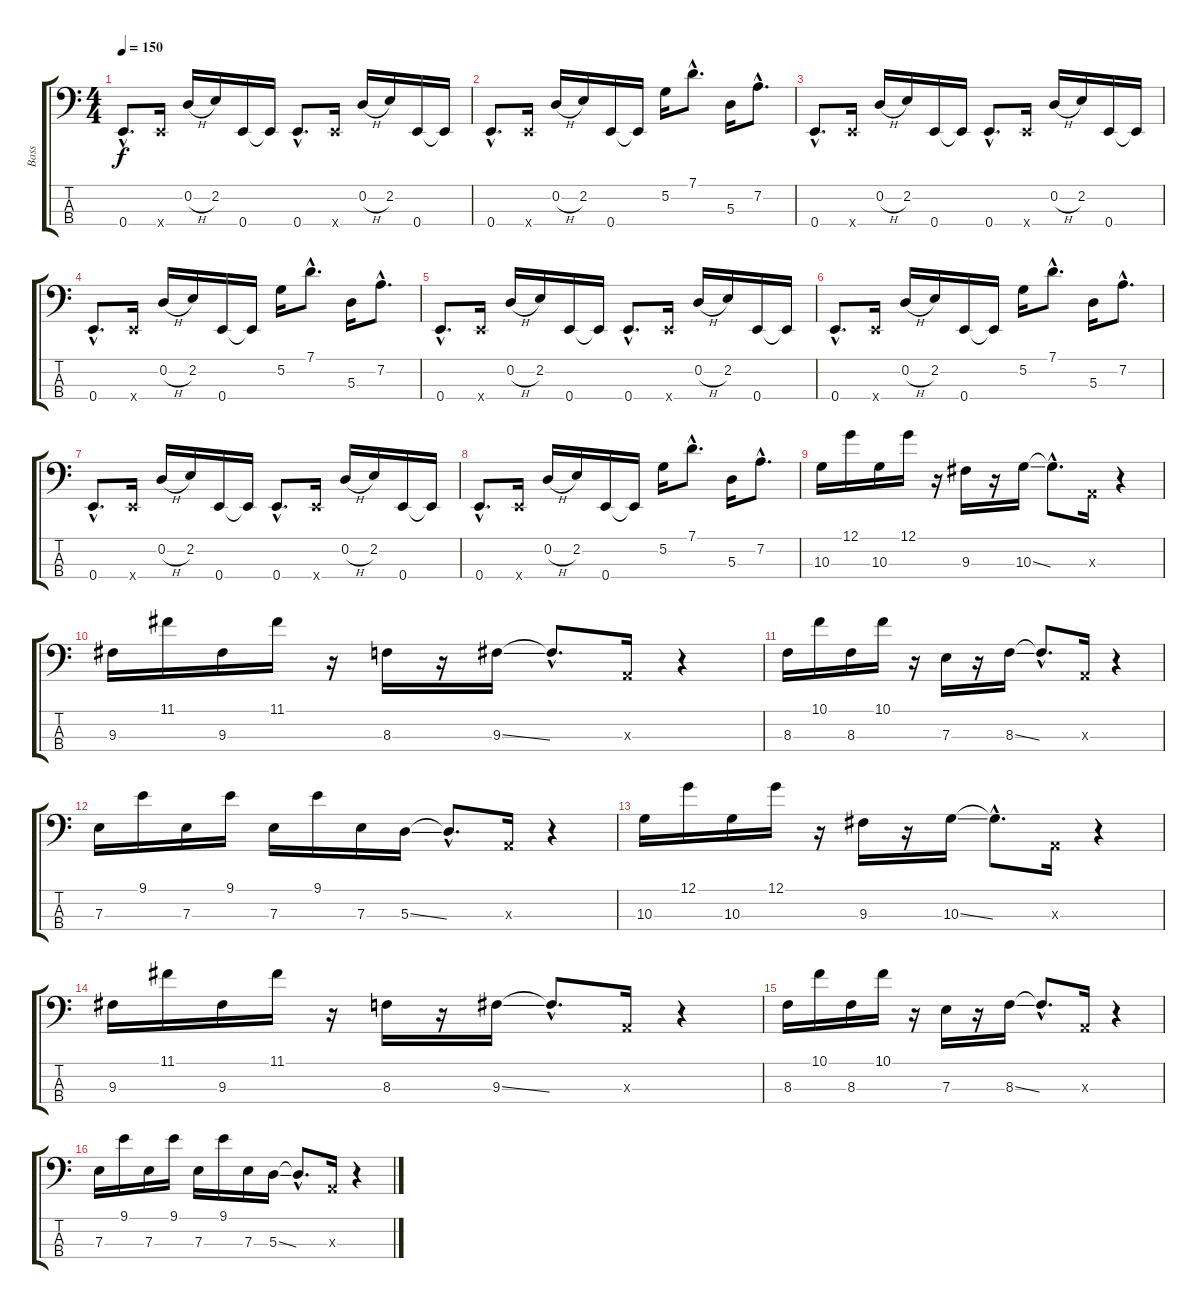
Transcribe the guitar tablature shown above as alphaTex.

\track ("Bass" "Bass") {instrument slapbass1}
\staff {score tabs}
\tuning (G2 D2 A1 E1) {hide}
\ts (4 4)
\tempo 150
\clef f4
\ks c
0.4{hac}.8{d dy f} 0.4{x}.16 0.2{h}.16 2.2.16 0.4.16 0.4{t}.16 0.4{hac}.8{d} 0.4{x}.16 0.2{h}.16 2.2.16 0.4.16 0.4{t}.16 |
0.4{hac}.8{d} 0.4{x}.16 0.2{h}.16 2.2.16 0.4.16 0.4{t}.16 5.2.16 7.1{hac}.8{d} 5.3.16 7.2{hac}.8{d} |
0.4{hac}.8{d} 0.4{x}.16 0.2{h}.16 2.2.16 0.4.16 0.4{t}.16 0.4{hac}.8{d} 0.4{x}.16 0.2{h}.16 2.2.16 0.4.16 0.4{t}.16 |
0.4{hac}.8{d} 0.4{x}.16 0.2{h}.16 2.2.16 0.4.16 0.4{t}.16 5.2.16 7.1{hac}.8{d} 5.3.16 7.2{hac}.8{d} |
0.4{hac}.8{d} 0.4{x}.16 0.2{h}.16 2.2.16 0.4.16 0.4{t}.16 0.4{hac}.8{d} 0.4{x}.16 0.2{h}.16 2.2.16 0.4.16 0.4{t}.16 |
0.4{hac}.8{d} 0.4{x}.16 0.2{h}.16 2.2.16 0.4.16 0.4{t}.16 5.2.16 7.1{hac}.8{d} 5.3.16 7.2{hac}.8{d} |
0.4{hac}.8{d} 0.4{x}.16 0.2{h}.16 2.2.16 0.4.16 0.4{t}.16 0.4{hac}.8{d} 0.4{x}.16 0.2{h}.16 2.2.16 0.4.16 0.4{t}.16 |
0.4{hac}.8{d} 0.4{x}.16 0.2{h}.16 2.2.16 0.4.16 0.4{t}.16 5.2.16 7.1{hac}.8{d} 5.3.16 7.2{hac}.8{d} |
10.3.16 12.1.16 10.3.16 12.1.16 r.16 9.3.16 r.16 10.3{ss}.16 10.3{hac t}.8{d} 0.3{x}.16 r.4 |
9.3.16 11.1.16 9.3.16 11.1.16 r.16 8.3.16 r.16 9.3{ss}.16 9.3{hac t}.8{d} 0.3{x}.16 r.4 |
8.3.16 10.1.16 8.3.16 10.1.16 r.16 7.3.16 r.16 8.3{ss}.16 8.3{hac t}.8{d} 0.3{x}.16 r.4 |
7.3.16 9.1.16 7.3.16 9.1.16 7.3.16 9.1.16 7.3.16 5.3{ss}.16 5.3{hac t}.8{d} 0.3{x}.16 r.4 |
10.3.16 12.1.16 10.3.16 12.1.16 r.16 9.3.16 r.16 10.3{ss}.16 10.3{hac t}.8{d} 0.3{x}.16 r.4 |
9.3.16 11.1.16 9.3.16 11.1.16 r.16 8.3.16 r.16 9.3{ss}.16 9.3{hac t}.8{d} 0.3{x}.16 r.4 |
8.3.16 10.1.16 8.3.16 10.1.16 r.16 7.3.16 r.16 8.3{ss}.16 8.3{hac t}.8{d} 0.3{x}.16 r.4 |
7.3.16 9.1.16 7.3.16 9.1.16 7.3.16 9.1.16 7.3.16 5.3{ss}.16 5.3{hac t}.8{d} 0.3{x}.16 r.4
